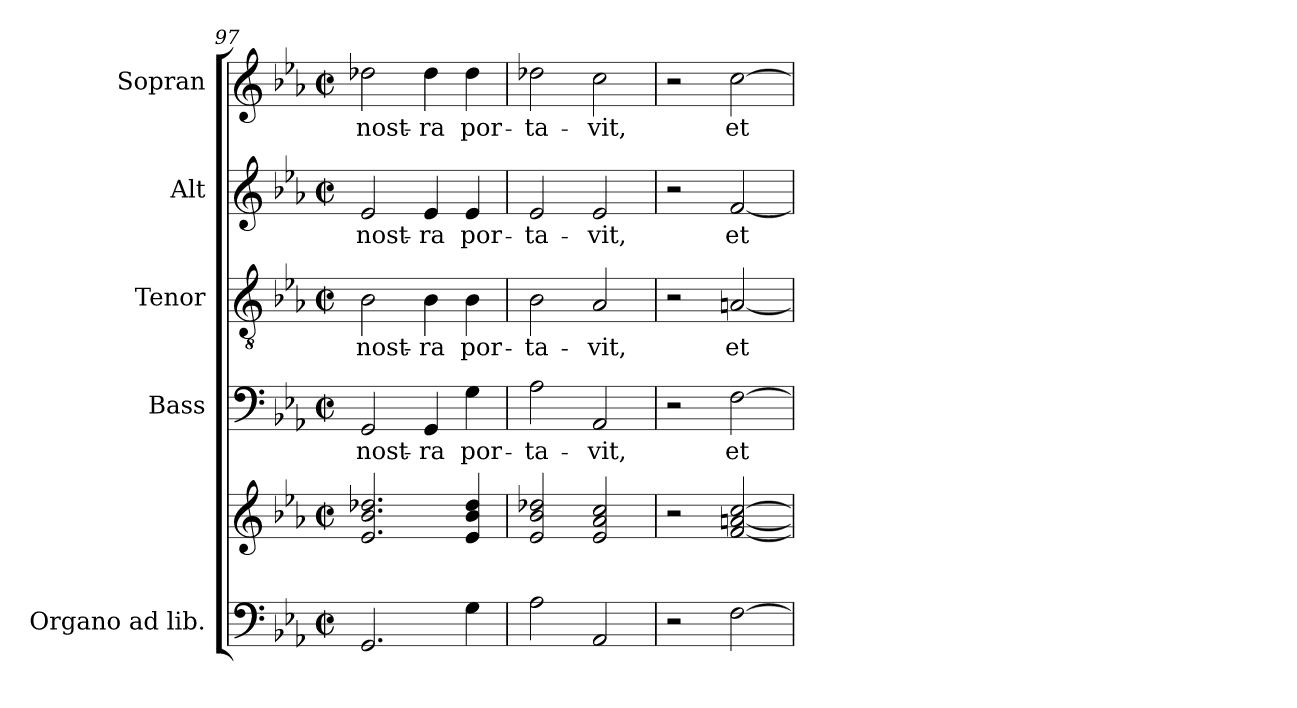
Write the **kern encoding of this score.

**kern	**kern	**kern	**text	**kern	**text	**kern	**text	**kern	**text
*part5	*part5	*part4	*part4	*part3	*part3	*part2	*part2	*part1	*part1
*staff6	*staff5	*staff4	*staff4	*staff3	*staff3	*staff2	*staff2	*staff1	*staff1
*I"Organo ad lib.	*	*I"Bass	*	*I"Tenor	*	*I"Alt	*	*I"Sopran	*
*	*	*I'B.	*	*I'T.	*	*I'A.	*	*I'S.	*
*clefF4	*clefG2	*clefF4	*	*clefGv2	*	*clefG2	*	*clefG2	*
*k[b-e-a-]	*k[b-e-a-]	*k[b-e-a-]	*	*k[b-e-a-]	*	*k[b-e-a-]	*	*k[b-e-a-]	*
*E-:	*E-:	*E-:	*	*E-:	*	*E-:	*	*E-:	*
*M2/2	*M2/2	*M2/2	*	*M2/2	*	*M2/2	*	*M2/2	*
*met(c|)	*met(c|)	*met(c|)	*	*met(c|)	*	*met(c|)	*	*met(c|)	*
=97	=97	=97	=97	=97	=97	=97	=97	=97	=97
!	!	!	!LO:LY:b	!	!LO:LY:b	!	!LO:LY:b	!	!LO:LY:b
2.GG/	2.e-/ 2.b-/ 2.dd-X/	2GG/	nost-	2B-\	nost-	2e-/	nost-	2dd-X\	nost-
!	!	!	!LO:LY:b	!	!LO:LY:b	!	!LO:LY:b	!	!LO:LY:b
.	.	4GG/	-ra	4B-\	-ra	4e-/	-ra	4dd-\	-ra
!	!	!	!LO:LY:b	!	!LO:LY:b	!	!LO:LY:b	!	!LO:LY:b
4G\	4e-/ 4b-/ 4dd-/	4G\	por-	4B-\	por-	4e-/	por-	4dd-\	por-
=98	=98	=98	=98	=98	=98	=98	=98	=98	=98
!	!	!	!LO:LY:b	!	!LO:LY:b	!	!LO:LY:b	!	!LO:LY:b
2A-\	2e-/ 2b-/ 2dd-X/	2A-\	-ta-	2B-\	-ta-	2e-/	-ta-	2dd-X\	-ta-
!	!	!	!LO:LY:b	!	!LO:LY:b	!	!LO:LY:b	!	!LO:LY:b
2AA-/	2e-/ 2a-/ 2cc/	2AA-/	-vit,	2A-/	-vit,	2e-/	-vit,	2cc\	-vit,
=99	=99	=99	=99	=99	=99	=99	=99	=99	=99
2r	2r	2r	.	2r	.	2r	.	2r	.
!	!	!	!LO:LY:b	!	!LO:LY:b	!	!LO:LY:b	!	!LO:LY:b
[2F\	[2f/ [2an/ [2cc/	[2F\	et	[2An/	et	[2f/	et	[2cc\	et
=	=	=	=	=	=	=	=	=	=
*-	*-	*-	*-	*-	*-	*-	*-	*-	*-
